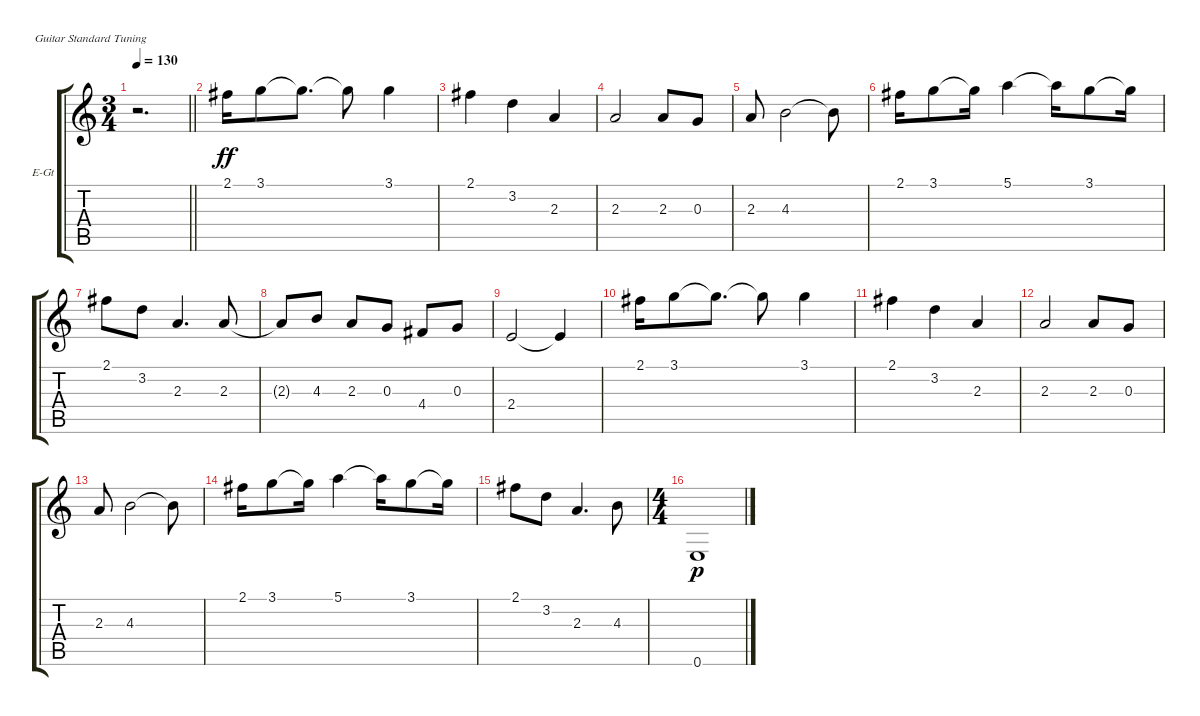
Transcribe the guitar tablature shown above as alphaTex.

\defaultSystemsLayout 4
\bracketExtendMode groupsimilarinstruments
\firstSystemTrackNameOrientation horizontal
\otherSystemsTrackNameOrientation horizontal
\chordDiagramsInScore
\track ("Lead Guitar" "E-Gt") {instrument distortionguitar}
\staff {score tabs}
\tuning (E4 B3 G3 D3 A2 E2)
\ts (3 4)
\tempo 130
\clef g2
\barLineRight lightlight
\ks c
r.2{d dy pp} |
2.1.16{dy ff} 3.1.8 3.1{t}.8{d} 3.1{t}.8 3.1.4 |
2.1.4 3.2.4 2.3.4 |
2.3.2 2.3.8 0.3.8 |
2.3.8 4.3.2 4.3{t}.8 |
2.1.16 3.1.8 3.1{t}.16 5.1.4 5.1{t}.16 3.1.8 3.1{t}.16 |
2.1.8 3.2.8 2.3.4{d} 2.3.8 |
2.3{t}.8 4.3.8 2.3.8 0.3.8 4.4.8 0.3.8 |
2.4.2 2.4{t}.4 |
2.1.16 3.1.8 3.1{t}.8{d} 3.1{t}.8 3.1.4 |
2.1.4 3.2.4 2.3.4 |
2.3.2 2.3.8 0.3.8 |
2.3.8 4.3.2 4.3{t}.8 |
2.1.16 3.1.8 3.1{t}.16 5.1.4 5.1{t}.16 3.1.8 3.1{t}.16 |
2.1.8 3.2.8 2.3.4{d} 4.3.8 |
\ts (4 4)
0.6.1{dy p}
